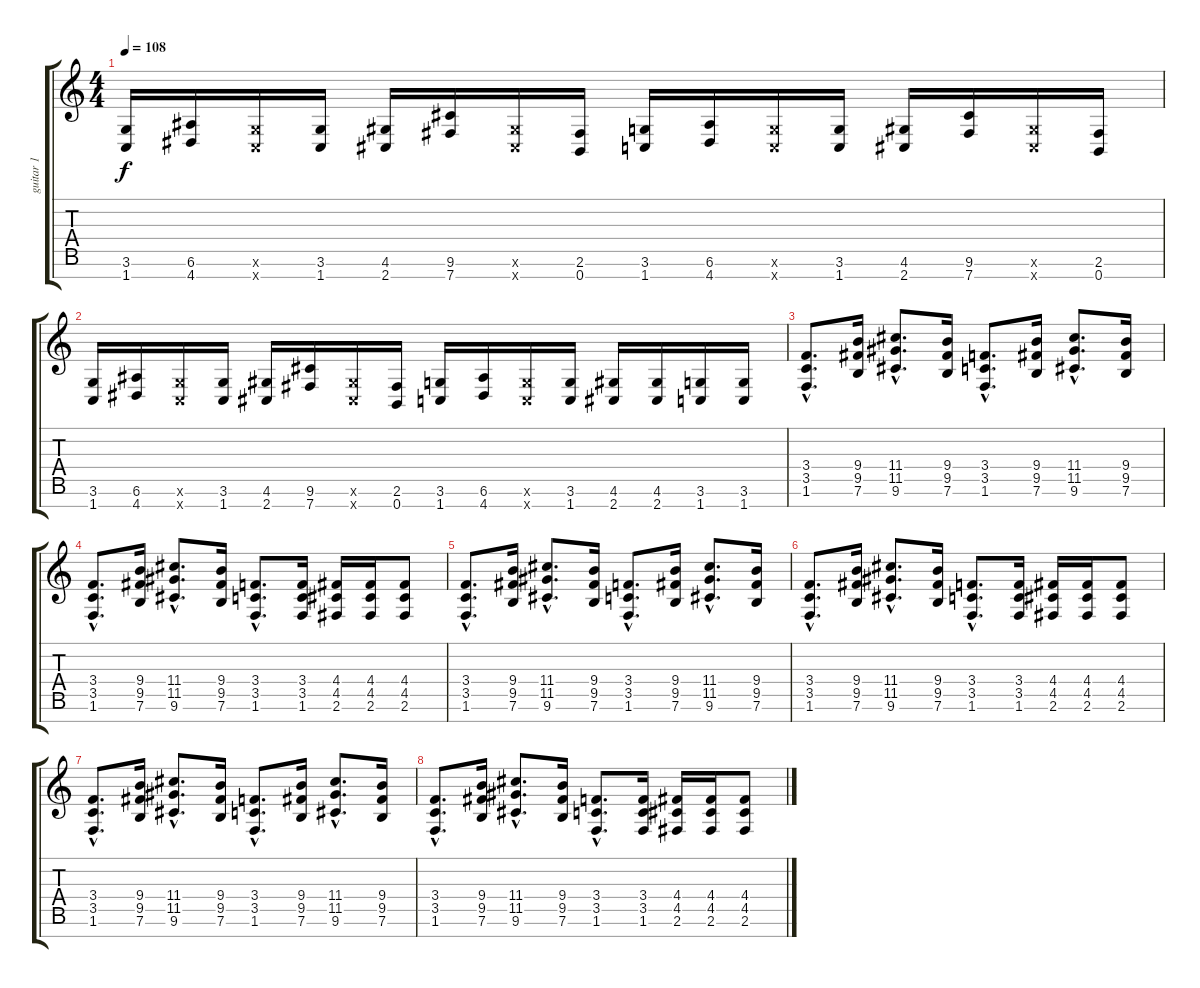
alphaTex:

\track ("guitar 1" "guitar 1") {instrument distortionguitar}
\staff {score tabs}
\tuning (E4 B3 G3 D3 A2 E2 B1) {hide}
\ts (4 4)
\tempo 108
\clef g2
\ks c
(3.6 1.7).16{dy f} (6.6 4.7).16 (3.6{x} 1.7{x}).16 (3.6 1.7).16 (4.6 2.7).16 (9.6 7.7).16 (4.6{x} 2.7{x}).16 (2.6 0.7).16 (3.6 1.7).16 (6.6 4.7).16 (3.6{x} 1.7{x}).16 (3.6 1.7).16 (4.6 2.7).16 (9.6 7.7).16 (4.6{x} 2.7{x}).16 (2.6 0.7).16 |
(3.6 1.7).16 (6.6 4.7).16 (3.6{x} 1.7{x}).16 (3.6 1.7).16 (4.6 2.7).16 (9.6 7.7).16 (4.6{x} 2.7{x}).16 (2.6 0.7).16 (3.6 1.7).16 (6.6 4.7).16 (3.6{x} 1.7{x}).16 (3.6 1.7).16 (4.6 2.7).16 (4.6 2.7).16 (3.6 1.7).16 (3.6 1.7).16 |
(3.4{hac} 3.5{hac} 1.6{hac}).8{d} (9.4 9.5 7.6).16 (11.4{hac} 11.5{hac} 9.6{hac}).8{d} (9.4 9.5 7.6).16 (3.4{hac} 3.5{hac} 1.6{hac}).8{d} (9.4 9.5 7.6).16 (11.4{hac} 11.5{hac} 9.6{hac}).8{d} (9.4 9.5 7.6).16 |
(3.4{hac} 3.5{hac} 1.6{hac}).8{d} (9.4 9.5 7.6).16 (11.4{hac} 11.5{hac} 9.6{hac}).8{d} (9.4 9.5 7.6).16 (3.4{hac} 3.5{hac} 1.6{hac}).8{d} (3.4 3.5 1.6).16 (4.4 4.5 2.6).16 (4.4 4.5 2.6).16 (4.4 4.5 2.6).8 |
(3.4{hac} 3.5{hac} 1.6{hac}).8{d} (9.4 9.5 7.6).16 (11.4{hac} 11.5{hac} 9.6{hac}).8{d} (9.4 9.5 7.6).16 (3.4{hac} 3.5{hac} 1.6{hac}).8{d} (9.4 9.5 7.6).16 (11.4{hac} 11.5{hac} 9.6{hac}).8{d} (9.4 9.5 7.6).16 |
(3.4{hac} 3.5{hac} 1.6{hac}).8{d} (9.4 9.5 7.6).16 (11.4{hac} 11.5{hac} 9.6{hac}).8{d} (9.4 9.5 7.6).16 (3.4{hac} 3.5{hac} 1.6{hac}).8{d} (3.4 3.5 1.6).16 (4.4 4.5 2.6).16 (4.4 4.5 2.6).16 (4.4 4.5 2.6).8 |
(3.4{hac} 3.5{hac} 1.6{hac}).8{d} (9.4 9.5 7.6).16 (11.4{hac} 11.5{hac} 9.6{hac}).8{d} (9.4 9.5 7.6).16 (3.4{hac} 3.5{hac} 1.6{hac}).8{d} (9.4 9.5 7.6).16 (11.4{hac} 11.5{hac} 9.6{hac}).8{d} (9.4 9.5 7.6).16 |
(3.4{hac} 3.5{hac} 1.6{hac}).8{d} (9.4 9.5 7.6).16 (11.4{hac} 11.5{hac} 9.6{hac}).8{d} (9.4 9.5 7.6).16 (3.4{hac} 3.5{hac} 1.6{hac}).8{d} (3.4 3.5 1.6).16 (4.4 4.5 2.6).16 (4.4 4.5 2.6).16 (4.4 4.5 2.6).8
